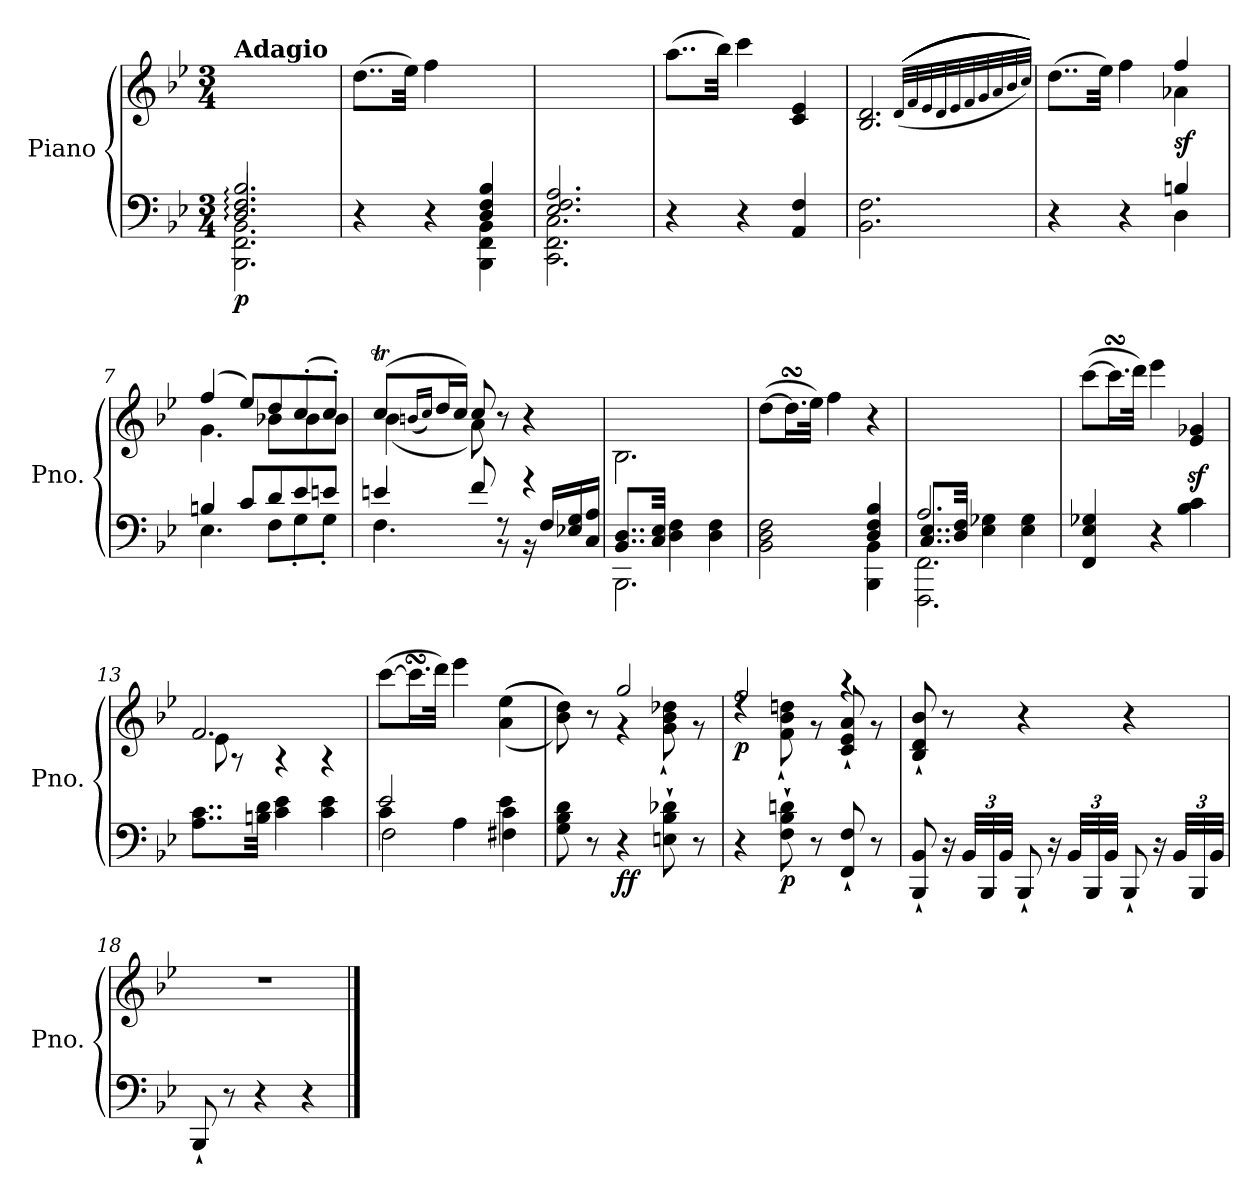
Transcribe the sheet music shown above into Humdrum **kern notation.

**kern	**kern	**dynam
*part1	*part1	*part1
*staff2	*staff1	*staff1/2
*I"Piano	*	*
*I'Pno.	*	*
*clefF4	*clefG2	*
*k[b-e-]	*k[b-e-]	*
*M3/4	*M3/4	*
=1	=1	=1
*^	*	*
*	*^	*	*
!	!	!	!LO:TX:a:B:t=Adagio	!
!	!	!	!	!LO:DY:b=2
2.D/ 2.F/	2.D/: 2.F/: 2.B-/:	2.BBB-\ 2.FF\ 2.BB-\	2.ryy	p
*	*v	*v	*	*
=2	=2	=2	=2
2ryy	4r	(>8..dd\L	.
.	.	32ee-\Jkk)	.
.	4r	4ff\	.
4D/ 4F/ 4B-/	4BBB-\ 4FF\ 4BB-\	4ryy	.
=3	=3	=3	=3
2.E-/ 2.F/ 2.A/	2.CC\ 2.FF\ 2.C\	2.ryy	.
*v	*v	*	*
=4	=4	=4
4r	(>8..aa\L	.
.	32bb-\Jkk)	.
4r	4ccc\	.
4AA/ 4F/	4c/ 4e-/	.
=5	=5	=5
2.BB-\ 2.F\	2.B-/ 2.d/	.
.	(<(<(<(<(<32qd/LLL	.
.	32qf/	.
.	32qe-/	.
.	32qd/	.
.	32qe-/	.
.	32qf/	.
.	32qg/	.
.	32qa/	.
.	32qb-/	.
.	32qcc/JJJ)))))	.
=6	=6	=6
*^	*^	*
4r	2ryy	(>8..dd\L	2ryy	.
.	.	32ee-\Jkk)	.	.
4r	.	4ff\	.	.
!	!	!	!	!LO:DY:b
4Bn/	4D\	4ff/	4a-X\	sf
=7	=7	=7	=7	=7
!	!	!	!	!LO:DY:b
!	!	!	!	!LO:DY:n=1:b
4Bn/	4.E-\	(>4ff/	4.g\	p other-dynamics
8c/L	.	8ee-/L)	.	.
8d/	8F\L	8dd/	8b-X\L	.
8e-/	8G'\	(>8cc'/	8b-\	.
8en/J	8G'\J	8cc'/J)	8b-\J	.
!!LO:LB:g=z	!!
=8	=8	=8	=8	=8
4en/	4.F\	(>8ccT/L	(<4b-\	.
.	.	(<16qbn/LL	.	.
.	.	16qcc/JJ)	.	.
.	.	16dd/L	.	.
.	.	16cc/JJ)	.	.
8f/	.	8cc/	8a\)	.
8rF	8r	8r	4.ryy	.
4r	16r	4r	.	.
.	16F/LL	.	.	.
.	16E-X/ 16G/	.	.	.
.	16C/ 16A/JJ	.	.	.
*	*	*v	*v	*
=9	=9	=9	=9
8..BB-/ 8..D/L	2.BBB-\	2.B-\	.
32C/ 32E-/Jkk	.	.	.
4D\ 4F\	.	.	.
4D\ 4F\	.	.	.
=10	=10	=10	=10
2BB-\ 2D\ 2F\	2ryy	(>[8dd\L	.
.	.	16.ddsSsS\L]	.
.	.	32ee-\JJk)	.
.	.	4ff\	.
4D/ 4F/ 4B-/	4BBB-\ 4BB-\	4r	.
=11	=11	=11	=11
*	*^	*	*
2.A/	8..C/ 8..E-/L	2.FFF\ 2.FF\	2.ryy	.
.	32D/ 32F/Jkk	.	.	.
.	4E-\ 4G-X\	.	.	.
.	4E-\ 4G-\	.	.	.
*v	*v	*v	*	*
=12	=12	=12
4FF/ 4E-/ 4G-X/	(>[8ccc\L	.
.	16.cccsSSS\L]	.
.	32ddd\JJk)	.
4r	4eee-\	.
4B-\ 4c\	4e-/z< 4g-X/z<	.
=13	=13	=13
*	*^	*
8..A\ 8..c\L	2.f/	8e-\	.
.	.	8r	.
32Bn\ 32d\Jkk	.	.	.
4c\ 4e-\	.	4r	.
4c\ 4e-\	.	4r	.
*	*v	*v	*
!!LO:LB:g=z
=14	=14	=14
*^	*	*
*	*^	*	*
2e-/	4c\	2F\	(>[8ccc\L	.
.	.	.	16.cccsSSS\L]	.
.	.	.	32ddd\JJk)	.
.	4A\	.	4eee-\	.
4e-\	4c\	4F#X\	(>(<(>4a\ 4ee-\	.
*v	*v	*v	*	*
=15	=15	=15
*	*^	*
8G\ 8B-\ 8d\	8b-\ 8dd\)))	4ryy	.
8r	8r	.	.
!	!	!	!LO:DY:b=2
!	!	!	!LO:DY:n=1:b
4r	2gg/	4r	f f
8En\` 8B-\` 8d-X\`	.	8g\` 8b-\` 8dd-X\`	.
8r	.	8r	.
=16	=16	=16	=16
!	!	!	!LO:DY:b
4r	2ff/	4rdd	p
!	!	!	!LO:DY:b=2
8F\` 8B-\` 8dn\`	.	8f\` 8b-\` 8ddn\`	p
8r	.	8r	.
8FF/` 8F/`	4r	8c/` 8e-/` 8a/`	.
8r	.	8r	.
*	*v	*v	*
=17	=17	=17
8BBB-/` 8BB-/`	8B-/` 8d/` 8b-/`	.
16r	8r	.
*Xbrackettup	*	*
48BB-/LLL	.	.
48BBB-/	.	.
48BB-/JJJ	.	.
8BBB-`/	4r	.
16r	.	.
48BB-/LLL	.	.
48BBB-/	.	.
48BB-/JJJ	.	.
8BBB-`/	4r	.
16r	.	.
48BB-/LLL	.	.
48BBB-/	.	.
48BB-/JJJ	.	.
=18	=18	=18
8BBB-`/	2.r	.
8r	.	.
4r	.	.
4r	.	.
==	==	==
*-	*-	*-
